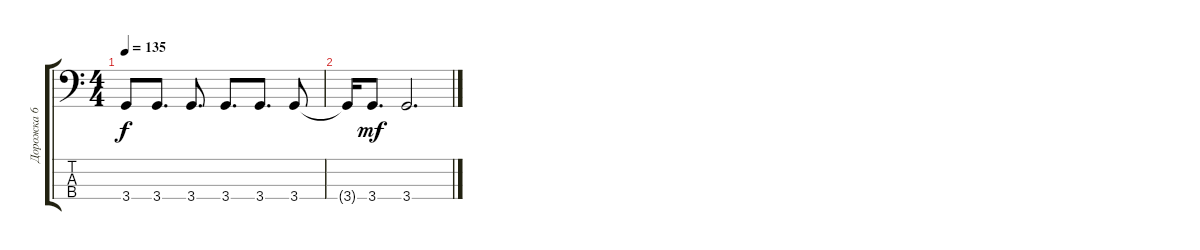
\track ("Дорожка 6" "Дорожка 6") {instrument electricbassfinger}
\staff {score tabs}
\tuning (G2 D2 A1 E1) {hide}
\ts (4 4)
\tempo 135
\clef f4
\ks c
3.4{t}.8{dy f} 3.4.8{d} 3.4.8{d} 3.4.8{d} 3.4.8{d} 3.4.8 |
3.4{t}.16 3.4.8{d dy mf} 3.4.2{d}
